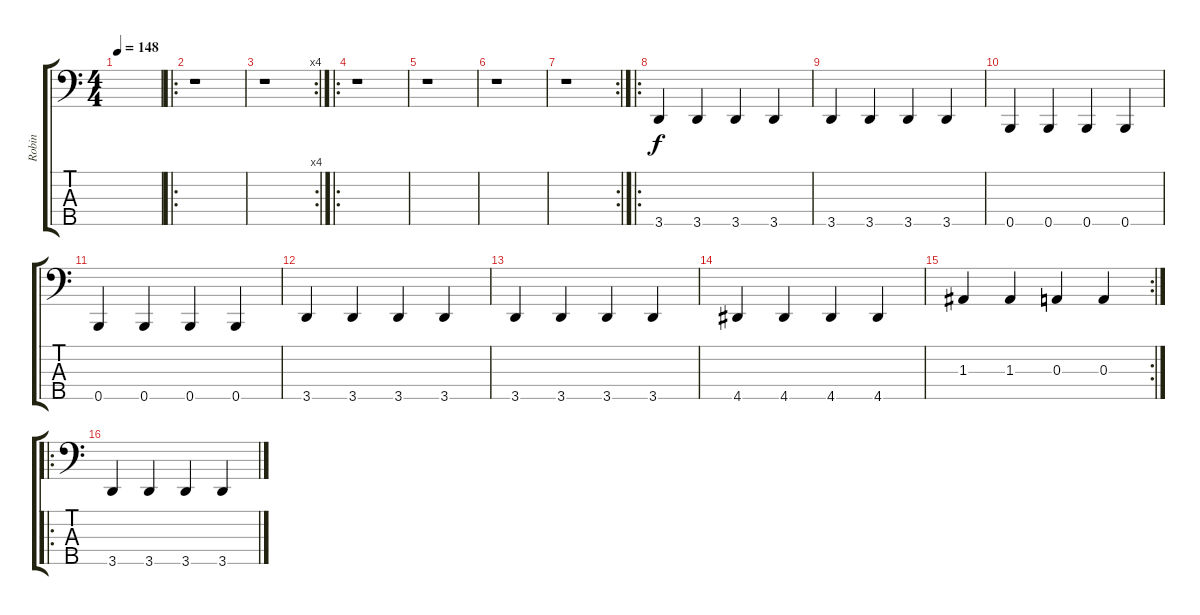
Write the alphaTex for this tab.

\track ("Robin" "Robin") {instrument electricbasspick}
\staff {score tabs}
\tuning (G2 D2 A1 E1 B0) {hide}
\ts (4 4)
\tempo 148
\clef f4
\ks c
|
\ro
r.1 |
\rc 4
r.1 |
\ro
r.1 |
r.1 |
r.1 |
\rc 2
r.1 |
\ro
3.5.4 3.5.4 3.5.4 3.5.4 |
3.5.4 3.5.4 3.5.4 3.5.4 |
0.5.4 0.5.4 0.5.4 0.5.4 |
0.5.4 0.5.4 0.5.4 0.5.4 |
3.5.4 3.5.4 3.5.4 3.5.4 |
3.5.4 3.5.4 3.5.4 3.5.4 |
4.5.4 4.5.4 4.5.4 4.5.4 |
\rc 2
1.3.4 1.3.4 0.3.4 0.3.4 |
\ro
3.5.4 3.5.4 3.5.4 3.5.4
